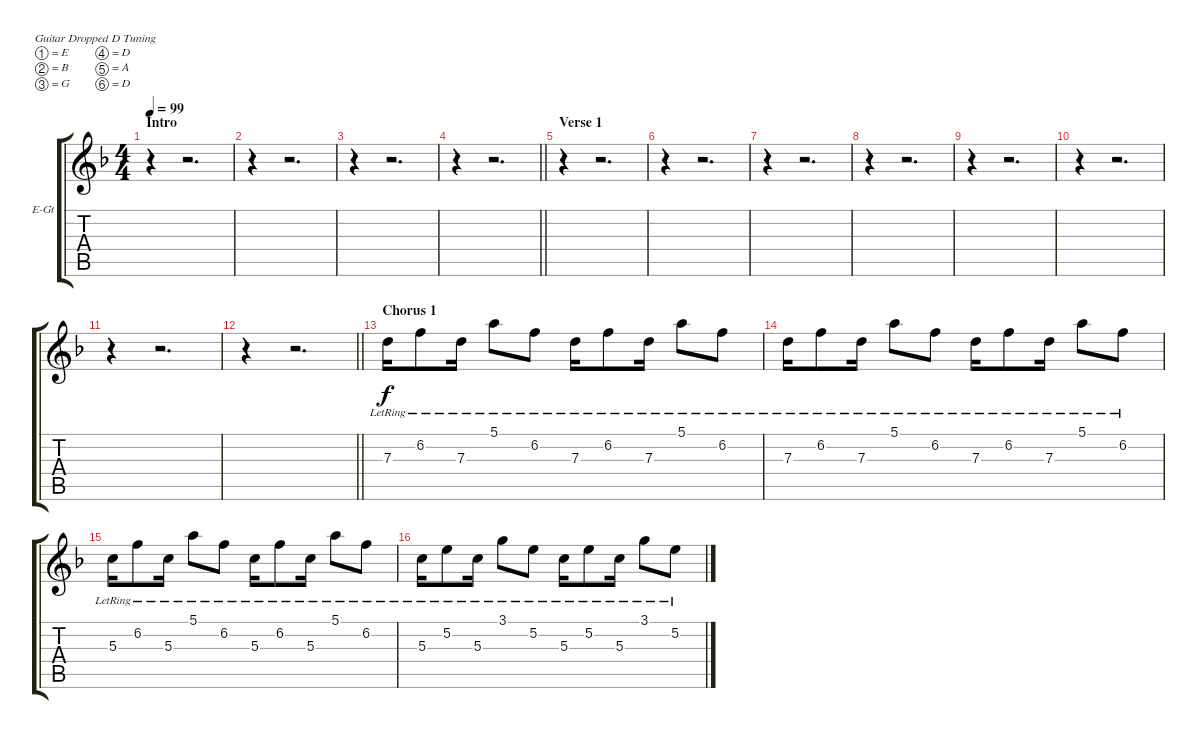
\bracketExtendMode groupsimilarinstruments
\firstSystemTrackNameOrientation horizontal
\otherSystemsTrackNameOrientation horizontal
\track ("Deryck Whibley - Guitar 2 (lead)" "E-Gt") {instrument electricguitarclean}
\staff {score tabs}
\tuning (E4 B3 G3 D3 A2 D2)
\ts (4 4)
\beaming (8 2 2 2 2)
\section ("" "Intro")
\tempo 99
\clef g2
\ks f
r.4{dy f instrument electricguitarclean} r.2{d} |
r.4 r.2{d} |
r.4 r.2{d} |
\barLineRight lightlight
r.4 r.2{d} |
\section ("" "Verse 1")
r.4 r.2{d} |
r.4 r.2{d} |
r.4 r.2{d} |
r.4 r.2{d} |
r.4 r.2{d} |
r.4 r.2{d} |
r.4 r.2{d} |
\barLineRight lightlight
r.4 r.2{d} |
\section ("" "Chorus 1")
7.3{lr}.16 6.2{lr}.8 7.3{lr}.16 5.1{lr}.8 6.2{lr}.8 7.3{lr}.16 6.2{lr}.8 7.3{lr}.16 5.1{lr}.8 6.2{lr}.8 |
7.3{lr}.16 6.2{lr}.8 7.3{lr}.16 5.1{lr}.8 6.2{lr}.8 7.3{lr}.16 6.2{lr}.8 7.3{lr}.16 5.1{lr}.8 6.2{lr}.8 |
5.3{lr}.16 6.2{lr}.8 5.3{lr}.16 5.1{lr}.8 6.2{lr}.8 5.3{lr}.16 6.2{lr}.8 5.3{lr}.16 5.1{lr}.8 6.2{lr}.8 |
5.3{lr}.16 5.2{lr}.8 5.3{lr}.16 3.1{lr}.8 5.2{lr}.8 5.3{lr}.16 5.2{lr}.8 5.3{lr}.16 3.1{lr}.8 5.2{lr}.8
